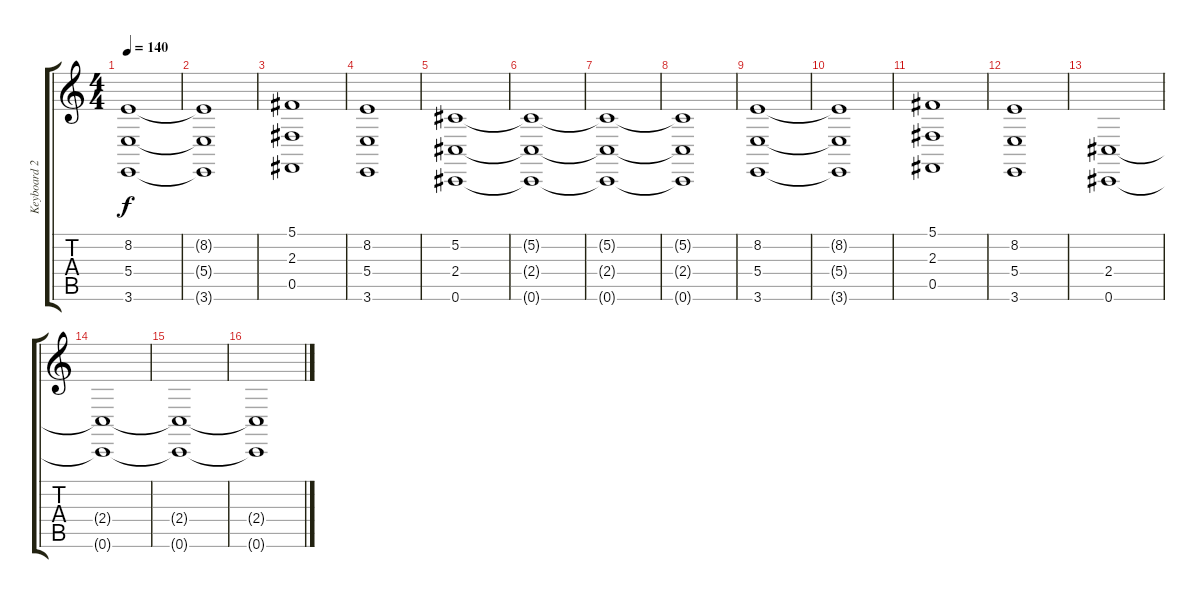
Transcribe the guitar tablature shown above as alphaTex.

\track ("Keyboard 2" "Keyboard 2") {instrument synthstrings1}
\staff {score tabs}
\tuning (Db4 Ab3 E3 B2 Gb2 Db2) {hide}
\ts (4 4)
\tempo 140
\clef g2
\ks c
(8.2 5.4 3.6).1{dy f} |
(8.2{t} 5.4{t} 3.6{t}).1 |
(5.1 2.3 0.5).1 |
\section ("" "")
(8.2 5.4 3.6).1 |
(5.2 2.4 0.6).1{volume 10} |
(5.2{t} 2.4{t} 0.6{t}).1 |
(5.2{t} 2.4{t} 0.6{t}).1 |
(5.2{t} 2.4{t} 0.6{t}).1 |
(8.2 5.4 3.6).1 |
(8.2{t} 5.4{t} 3.6{t}).1 |
(5.1 2.3 0.5).1 |
(8.2 5.4 3.6).1 |
(2.4 0.6).1 |
(2.4{t} 0.6{t}).1 |
(2.4{t} 0.6{t}).1 |
(2.4{t} 0.6{t}).1
